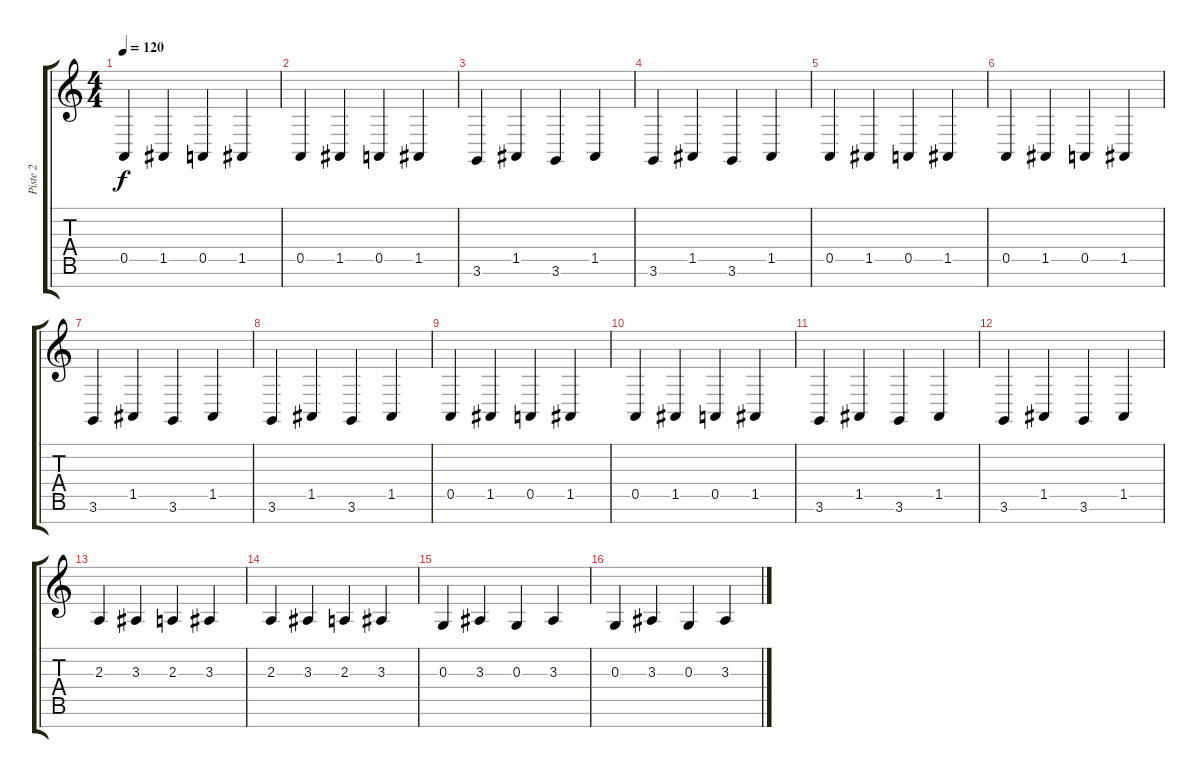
\track ("Piste 2" "Piste 2") {instrument acousticgrandpiano}
\staff {score tabs}
\tuning (E4 B3 G3 D3 A2 E2 B1) {hide}
\ts (4 4)
\tempo 120
\clef g2
\ks c
0.5.4{dy f} 1.5.4 0.5.4 1.5.4 |
0.5.4 1.5.4 0.5.4 1.5.4 |
3.6.4 1.5.4 3.6.4 1.5.4 |
3.6.4 1.5.4 3.6.4 1.5.4 |
0.5.4 1.5.4 0.5.4 1.5.4 |
0.5.4 1.5.4 0.5.4 1.5.4 |
3.6.4 1.5.4 3.6.4 1.5.4 |
3.6.4 1.5.4 3.6.4 1.5.4 |
0.5.4 1.5.4 0.5.4 1.5.4 |
0.5.4 1.5.4 0.5.4 1.5.4 |
3.6.4 1.5.4 3.6.4 1.5.4 |
3.6.4 1.5.4 3.6.4 1.5.4 |
2.3.4 3.3.4 2.3.4 3.3.4 |
2.3.4 3.3.4 2.3.4 3.3.4 |
0.3.4 3.3.4 0.3.4 3.3.4 |
0.3.4 3.3.4 0.3.4 3.3.4
